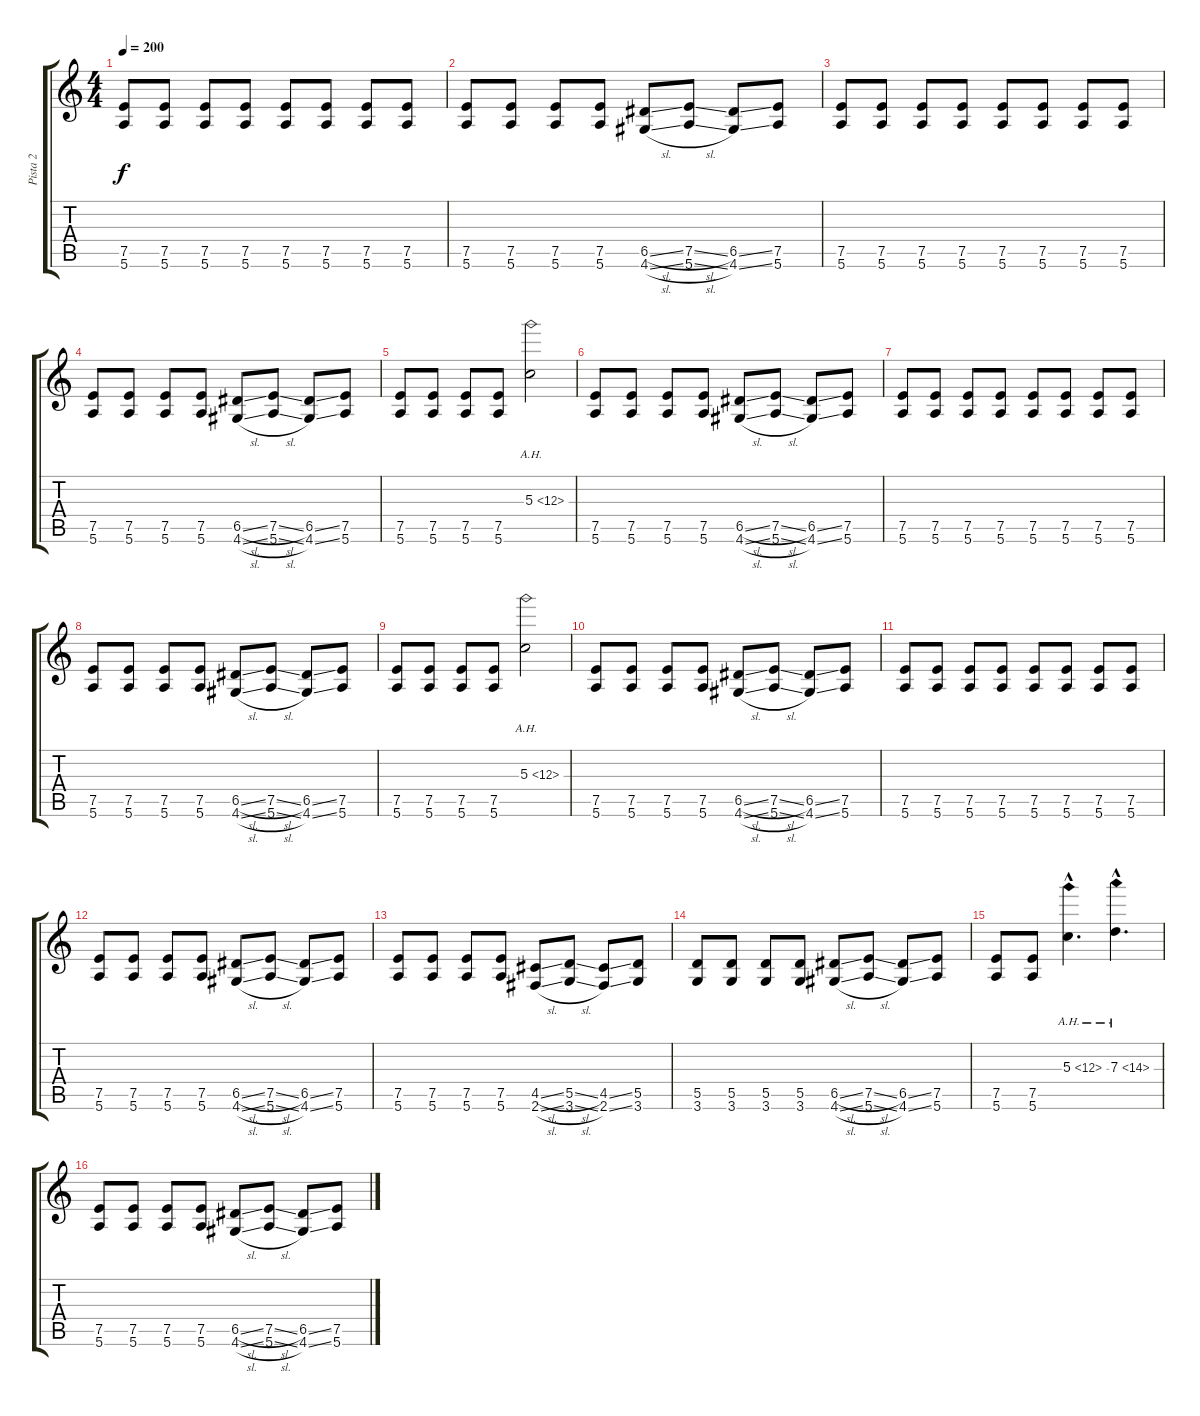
\track ("Pista 2" "Pista 2") {instrument distortionguitar}
\staff {score tabs}
\tuning (E4 B3 G3 D3 A2 E2) {hide}
\ts (4 4)
\tempo 200
\clef g2
\ks c
(7.5 5.6).8{dy f} (7.5 5.6).8 (7.5 5.6).8 (7.5 5.6).8 (7.5 5.6).8 (7.5 5.6).8 (7.5 5.6).8 (7.5 5.6).8 |
(7.5 5.6).8 (7.5 5.6).8 (7.5 5.6).8 (7.5 5.6).8 (6.5{sl} 4.6{sl}).8 (7.5{sl} 5.6{sl}).8 (6.5{ss} 4.6{ss}).8 (7.5 5.6).8 |
(7.5 5.6).8 (7.5 5.6).8 (7.5 5.6).8 (7.5 5.6).8 (7.5 5.6).8 (7.5 5.6).8 (7.5 5.6).8 (7.5 5.6).8 |
(7.5 5.6).8 (7.5 5.6).8 (7.5 5.6).8 (7.5 5.6).8 (6.5{sl} 4.6{sl}).8 (7.5{sl} 5.6{sl}).8 (6.5{ss} 4.6{ss}).8 (7.5 5.6).8 |
(7.5 5.6).8 (7.5 5.6).8 (7.5 5.6).8 (7.5 5.6).8 5.3{ah 7}.2 |
(7.5 5.6).8 (7.5 5.6).8 (7.5 5.6).8 (7.5 5.6).8 (6.5{sl} 4.6{sl}).8 (7.5{sl} 5.6{sl}).8 (6.5{ss} 4.6{ss}).8 (7.5 5.6).8 |
(7.5 5.6).8 (7.5 5.6).8 (7.5 5.6).8 (7.5 5.6).8 (7.5 5.6).8 (7.5 5.6).8 (7.5 5.6).8 (7.5 5.6).8 |
(7.5 5.6).8 (7.5 5.6).8 (7.5 5.6).8 (7.5 5.6).8 (6.5{sl} 4.6{sl}).8 (7.5{sl} 5.6{sl}).8 (6.5{ss} 4.6{ss}).8 (7.5 5.6).8 |
(7.5 5.6).8 (7.5 5.6).8 (7.5 5.6).8 (7.5 5.6).8 5.3{ah 7}.2 |
(7.5 5.6).8 (7.5 5.6).8 (7.5 5.6).8 (7.5 5.6).8 (6.5{sl} 4.6{sl}).8 (7.5{sl} 5.6{sl}).8 (6.5{ss} 4.6{ss}).8 (7.5 5.6).8 |
(7.5 5.6).8 (7.5 5.6).8 (7.5 5.6).8 (7.5 5.6).8 (7.5 5.6).8 (7.5 5.6).8 (7.5 5.6).8 (7.5 5.6).8 |
(7.5 5.6).8 (7.5 5.6).8 (7.5 5.6).8 (7.5 5.6).8 (6.5{sl} 4.6{sl}).8 (7.5{sl} 5.6{sl}).8 (6.5{ss} 4.6{ss}).8 (7.5 5.6).8 |
(7.5 5.6).8 (7.5 5.6).8 (7.5 5.6).8 (7.5 5.6).8 (4.5{sl} 2.6{sl}).8 (5.5{sl} 3.6{sl}).8 (4.5{ss} 2.6{ss}).8 (5.5 3.6).8 |
(5.5 3.6).8 (5.5 3.6).8 (5.5 3.6).8 (5.5 3.6).8 (6.5{sl} 4.6{sl}).8 (7.5{sl} 5.6{sl}).8 (6.5{ss} 4.6{ss}).8 (7.5 5.6).8 |
(7.5 5.6).8 (7.5 5.6).8 5.3{ah 7 hac}.4{d} 7.3{ah 7 hac}.4{d} |
(7.5 5.6).8 (7.5 5.6).8 (7.5 5.6).8 (7.5 5.6).8 (6.5{sl} 4.6{sl}).8 (7.5{sl} 5.6{sl}).8 (6.5{ss} 4.6{ss}).8 (7.5 5.6).8
